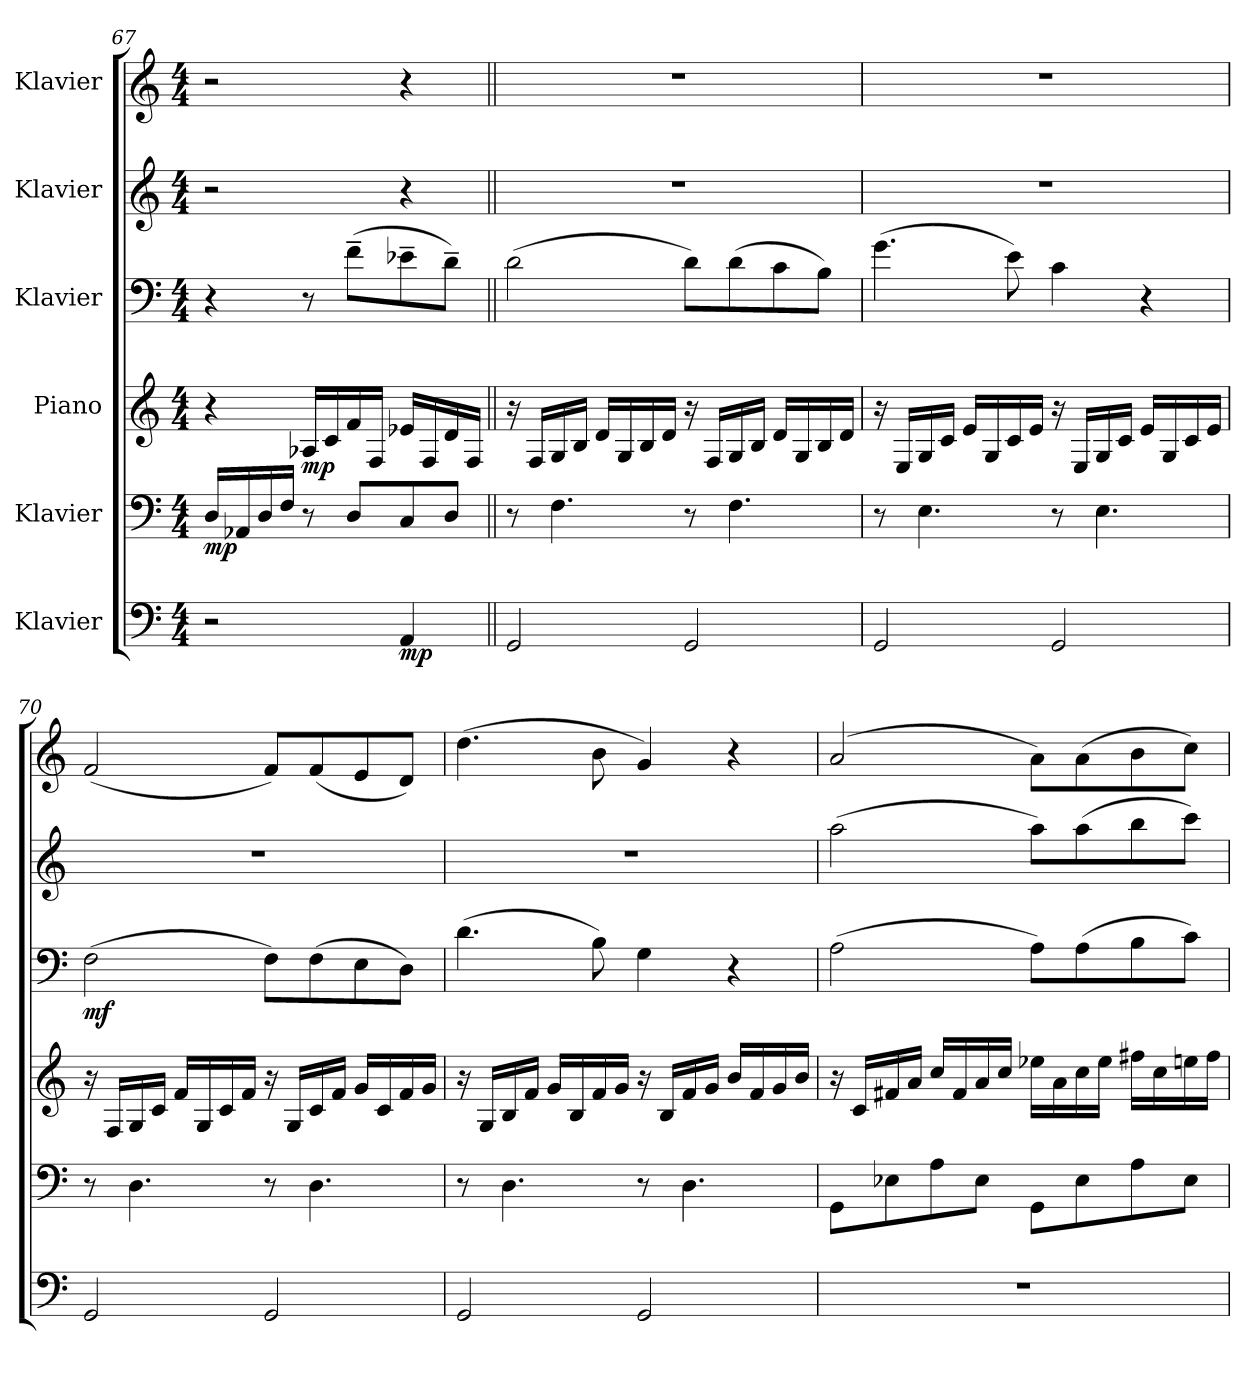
**kern	**dynam	**kern	**dynam	**kern	**dynam	**kern	**dynam	**kern	**kern
*part6	*part6	*part5	*part5	*part4	*part4	*part3	*part3	*part2	*part1
*staff6	*staff6	*staff5	*staff5	*staff4	*staff4	*staff3	*staff3	*staff2	*staff1
*I"Klavier	*	*I"Klavier	*	*I"Piano	*	*I"Klavier	*	*I"Klavier	*I"Klavier
*clefF4	*	*clefF4	*	*clefG2	*	*clefF4	*	*clefG2	*clefG2
*k[]	*	*k[]	*	*k[]	*	*k[]	*	*k[]	*k[]
*M4/4	*	*M4/4	*	*M4/4	*	*M4/4	*	*M4/4	*M4/4
=67	=67	=67	=67	=67	=67	=67	=67	=67	=67
!	!	!	!LO:DY:b	!	!	!	!	!	!
2r	.	16D/LL	mp	4r	.	4r	.	2r	2r
.	.	16AA-X/	.	.	.	.	.	.	.
.	.	16D/	.	.	.	.	.	.	.
.	.	16F/JJ	.	.	.	.	.	.	.
!	!	!	!	!	!LO:DY:b	!	!	!	!
.	.	8r	.	16A-X/LL	mp	8r	.	.	.
.	.	.	.	16c/	.	.	.	.	.
.	.	8D/L	.	16f/	.	(8f~\L	.	.	.
.	.	.	.	16F/JJ	.	.	.	.	.
!	!LO:DY:b	!	!	!	!	!	!	!	!
4AA/	mp	8C/	.	16e-X/LL	.	8e-X~\	.	4r	4r
.	.	.	.	16F/	.	.	.	.	.
.	.	8D/J	.	16d/	.	8d~\J)	.	.	.
.	.	.	.	16F/JJ	.	.	.	.	.
!!LO:LB:g=z
=68||	=68||	=68||	=68||	=68||	=68||	=68||	=68||	=68||	=68||
2GG/	.	8r	.	16r	.	(2d\	.	1r	1r
.	.	.	.	16F/LL	.	.	.	.	.
.	.	4.F\	.	16G/	.	.	.	.	.
.	.	.	.	16B/JJ	.	.	.	.	.
.	.	.	.	16d/LL	.	.	.	.	.
.	.	.	.	16G/	.	.	.	.	.
.	.	.	.	16B/	.	.	.	.	.
.	.	.	.	16d/JJ	.	.	.	.	.
2GG/	.	8r	.	16r	.	8d\L)	.	.	.
.	.	.	.	16F/LL	.	.	.	.	.
.	.	4.F\	.	16G/	.	(8d\	.	.	.
.	.	.	.	16B/JJ	.	.	.	.	.
.	.	.	.	16d/LL	.	8c\	.	.	.
.	.	.	.	16G/	.	.	.	.	.
.	.	.	.	16B/	.	8B\J)	.	.	.
.	.	.	.	16d/JJ	.	.	.	.	.
=69	=69	=69	=69	=69	=69	=69	=69	=69	=69
2GG/	.	8r	.	16r	.	(4.g\	.	1r	1r
.	.	.	.	16E/LL	.	.	.	.	.
.	.	4.E\	.	16G/	.	.	.	.	.
.	.	.	.	16c/JJ	.	.	.	.	.
.	.	.	.	16e/LL	.	.	.	.	.
.	.	.	.	16G/	.	.	.	.	.
.	.	.	.	16c/	.	8e\)	.	.	.
.	.	.	.	16e/JJ	.	.	.	.	.
2GG/	.	8r	.	16r	.	4c\	.	.	.
.	.	.	.	16E/LL	.	.	.	.	.
.	.	4.E\	.	16G/	.	.	.	.	.
.	.	.	.	16c/JJ	.	.	.	.	.
.	.	.	.	16e/LL	.	4r	.	.	.
.	.	.	.	16G/	.	.	.	.	.
.	.	.	.	16c/	.	.	.	.	.
.	.	.	.	16e/JJ	.	.	.	.	.
!!LO:PB:g=z
=70	=70	=70	=70	=70	=70	=70	=70	=70	=70
!	!	!	!	!	!	!	!LO:DY:b	!	!
2GG/	.	8r	.	16r	.	(2F\	mf	1r	(2f/
.	.	.	.	16F/LL	.	.	.	.	.
.	.	4.D\	.	16G/	.	.	.	.	.
.	.	.	.	16c/JJ	.	.	.	.	.
.	.	.	.	16f/LL	.	.	.	.	.
.	.	.	.	16G/	.	.	.	.	.
.	.	.	.	16c/	.	.	.	.	.
.	.	.	.	16f/JJ	.	.	.	.	.
2GG/	.	8r	.	16r	.	8F\L)	.	.	8f/L)
.	.	.	.	16G/LL	.	.	.	.	.
.	.	4.D\	.	16c/	.	(8F\	.	.	(8f/
.	.	.	.	16f/JJ	.	.	.	.	.
.	.	.	.	16g/LL	.	8E\	.	.	8e/
.	.	.	.	16c/	.	.	.	.	.
.	.	.	.	16f/	.	8D\J)	.	.	8d/J)
.	.	.	.	16g/JJ	.	.	.	.	.
=71	=71	=71	=71	=71	=71	=71	=71	=71	=71
2GG/	.	8r	.	16r	.	(4.d\	.	1r	(4.dd\
.	.	.	.	16G/LL	.	.	.	.	.
.	.	4.D\	.	16B/	.	.	.	.	.
.	.	.	.	16f/JJ	.	.	.	.	.
.	.	.	.	16g/LL	.	.	.	.	.
.	.	.	.	16B/	.	.	.	.	.
.	.	.	.	16f/	.	8B\)	.	.	8b\
.	.	.	.	16g/JJ	.	.	.	.	.
2GG/	.	8r	.	16r	.	4G\	.	.	4g/)
.	.	.	.	16B/LL	.	.	.	.	.
.	.	4.D\	.	16f/	.	.	.	.	.
.	.	.	.	16g/JJ	.	.	.	.	.
.	.	.	.	16b/LL	.	4r	.	.	4r
.	.	.	.	16f/	.	.	.	.	.
.	.	.	.	16g/	.	.	.	.	.
.	.	.	.	16b/JJ	.	.	.	.	.
!!LO:LB:g=z
=72	=72	=72	=72	=72	=72	=72	=72	=72	=72
1r	.	8GG\L	.	16r	.	(2A\	.	(2aa\	(2a/
.	.	.	.	16c/LL	.	.	.	.	.
.	.	8E-X\	.	16f#X/	.	.	.	.	.
.	.	.	.	16a/JJ	.	.	.	.	.
.	.	8A\	.	16cc/LL	.	.	.	.	.
.	.	.	.	16f#/	.	.	.	.	.
.	.	8E-\J	.	16a/	.	.	.	.	.
.	.	.	.	16cc/JJ	.	.	.	.	.
.	.	8GG\L	.	16ee-X\LL	.	8A\L)	.	8aa\L)	8a\L)
.	.	.	.	16a\	.	.	.	.	.
.	.	8E-\	.	16cc\	.	(8A\	.	(8aa\	(8a\
.	.	.	.	16ee-\JJ	.	.	.	.	.
.	.	8A\	.	16ff#X\LL	.	8B\	.	8bb\	8b\
.	.	.	.	16cc\	.	.	.	.	.
.	.	8E-\J	.	16een\	.	8c\J)	.	8ccc\J)	8cc\J)
.	.	.	.	16ff#\JJ	.	.	.	.	.
=	=	=	=	=	=	=	=	=	=
*-	*-	*-	*-	*-	*-	*-	*-	*-	*-
